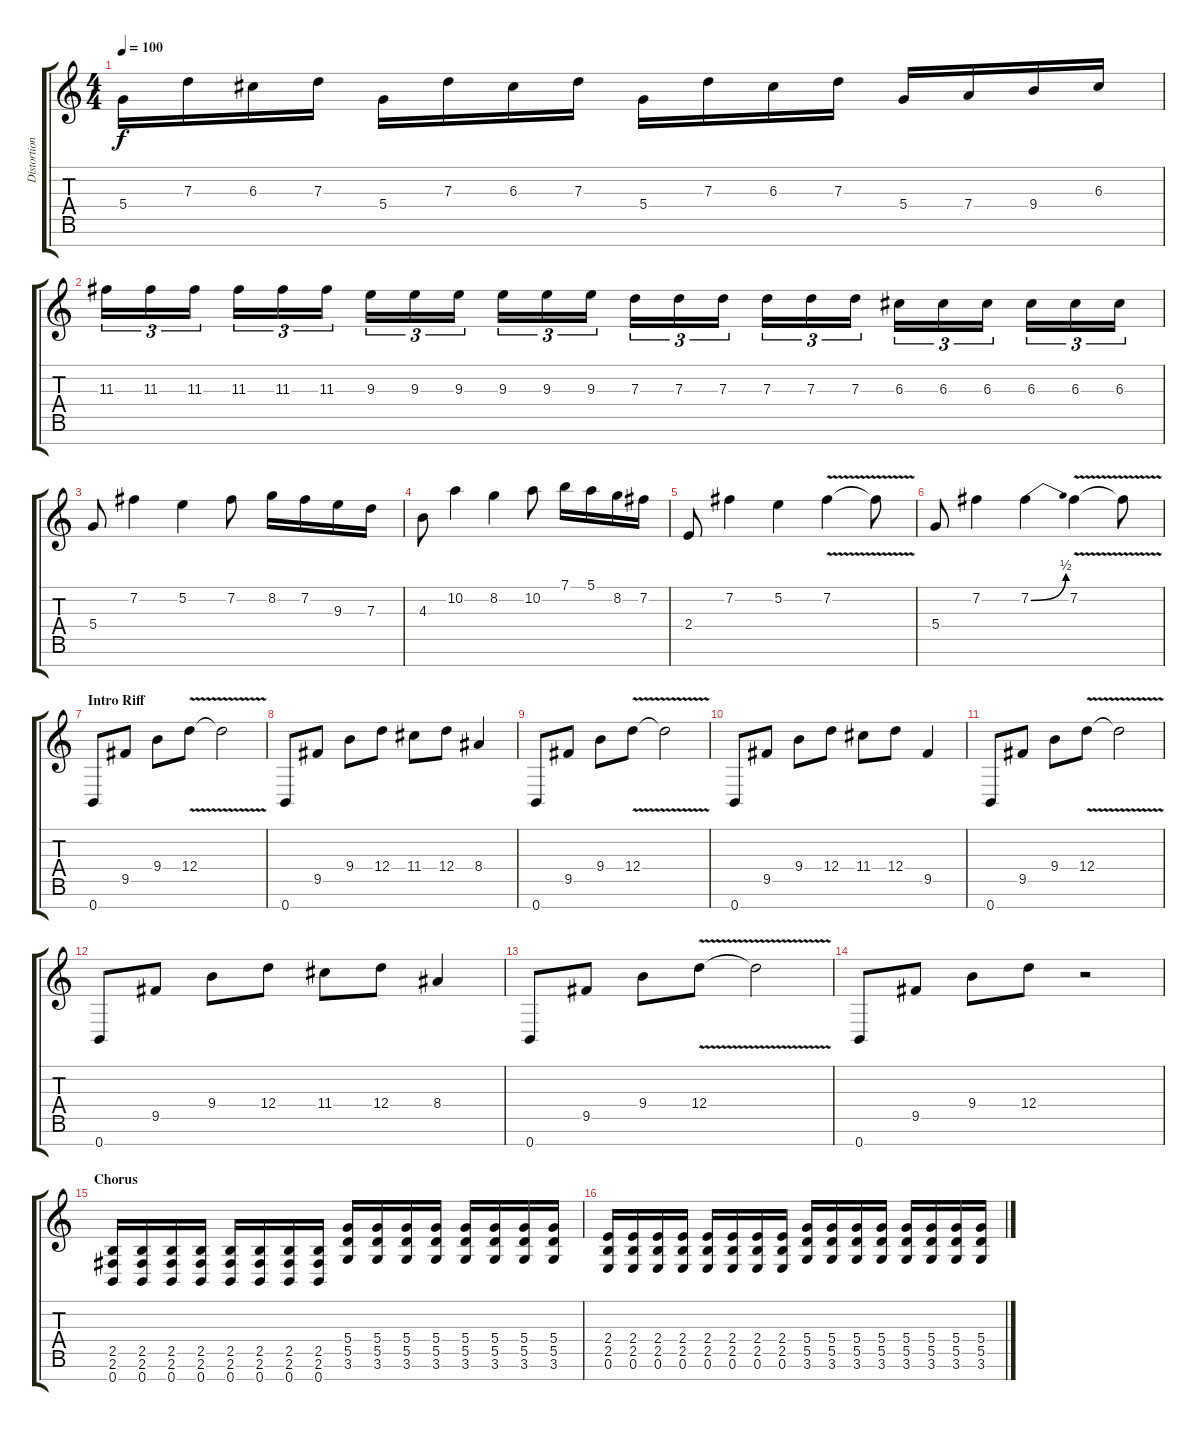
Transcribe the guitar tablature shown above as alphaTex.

\track ("Distortion Guitar 2" "Distortion") {instrument distortionguitar}
\staff {score tabs}
\tuning (E4 B3 G3 D3 A2 E2 B1) {hide}
\ts (4 4)
\tempo 100
\clef g2
\ks c
5.4.16{dy f} 7.3.16 6.3.16 7.3.16 5.4.16 7.3.16 6.3.16 7.3.16 5.4.16 7.3.16 6.3.16 7.3.16 5.4.16 7.4.16 9.4.16 6.3.16 |
11.3.16{tu (3 2)} 11.3.16{tu (3 2)} 11.3.16{tu (3 2)} 11.3.16{tu (3 2)} 11.3.16{tu (3 2)} 11.3.16{tu (3 2)} 9.3.16{tu (3 2)} 9.3.16{tu (3 2)} 9.3.16{tu (3 2)} 9.3.16{tu (3 2)} 9.3.16{tu (3 2)} 9.3.16{tu (3 2)} 7.3.16{tu (3 2)} 7.3.16{tu (3 2)} 7.3.16{tu (3 2)} 7.3.16{tu (3 2)} 7.3.16{tu (3 2)} 7.3.16{tu (3 2)} 6.3.16{tu (3 2)} 6.3.16{tu (3 2)} 6.3.16{tu (3 2)} 6.3.16{tu (3 2)} 6.3.16{tu (3 2)} 6.3.16{tu (3 2)} |
5.4.8 7.2.4 5.2.4 7.2.8 8.2.16 7.2.16 9.3.16 7.3.16 |
4.3.8 10.2.4 8.2.4 10.2.8 7.1.16 5.1.16 8.2.16 7.2.16 |
2.4.8 7.2.4 5.2.4 7.2{v}.4 7.2{t}.8 |
5.4.8 7.2.4 7.2{be (bend 0 0 60 2)}.4 7.2{v}.4 7.2{t}.8 |
\section ("" "Intro Riff")
0.7.8 9.5.8 9.4.8 12.4{v}.8 12.4{t}.2 |
0.7.8 9.5.8 9.4.8 12.4.8 11.4.8 12.4.8 8.4.4 |
0.7.8 9.5.8 9.4.8 12.4{v}.8 12.4{t}.2 |
0.7.8 9.5.8 9.4.8 12.4.8 11.4.8 12.4.8 9.5.4 |
0.7.8 9.5.8 9.4.8 12.4{v}.8 12.4{t}.2 |
0.7.8 9.5.8 9.4.8 12.4.8 11.4.8 12.4.8 8.4.4 |
0.7.8 9.5.8 9.4.8 12.4{v}.8 12.4{t}.2 |
0.7.8 9.5.8 9.4.8 12.4.8 r.2 |
\section ("" "Chorus")
(2.5 2.6 0.7).16 (2.5 2.6 0.7).16 (2.5 2.6 0.7).16 (2.5 2.6 0.7).16 (2.5 2.6 0.7).16 (2.5 2.6 0.7).16 (2.5 2.6 0.7).16 (2.5 2.6 0.7).16 (5.4 5.5 3.6).16 (5.4 5.5 3.6).16 (5.4 5.5 3.6).16 (5.4 5.5 3.6).16 (5.4 5.5 3.6).16 (5.4 5.5 3.6).16 (5.4 5.5 3.6).16 (5.4 5.5 3.6).16 |
(2.4 2.5 0.6).16 (2.4 2.5 0.6).16 (2.4 2.5 0.6).16 (2.4 2.5 0.6).16 (2.4 2.5 0.6).16 (2.4 2.5 0.6).16 (2.4 2.5 0.6).16 (2.4 2.5 0.6).16 (5.4 5.5 3.6).16 (5.4 5.5 3.6).16 (5.4 5.5 3.6).16 (5.4 5.5 3.6).16 (5.4 5.5 3.6).16 (5.4 5.5 3.6).16 (5.4 5.5 3.6).16 (5.4 5.5 3.6).16
